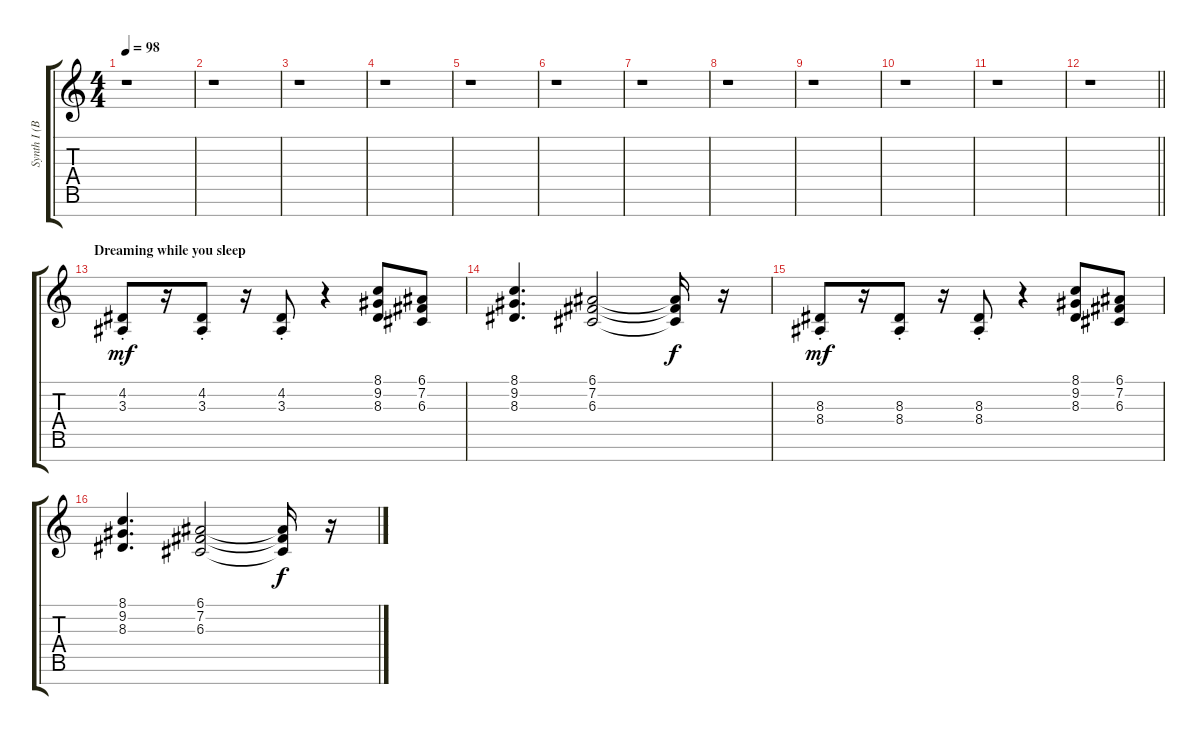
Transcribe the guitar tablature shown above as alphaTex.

\track ("Synth I (Banks)" "Synth I (B") {instrument lead2sawtooth}
\staff {score tabs}
\tuning (E4 B3 G3 D3 A2 E2 B1) {hide}
\ts (4 4)
\tempo 98
\clef g2
\ks c
r.1{dy f} |
r.1 |
r.1 |
r.1 |
r.1 |
r.1 |
r.1 |
r.1 |
r.1 |
r.1 |
r.1 |
\barLineRight lightlight
r.1 |
\section ("" "Dreaming while you sleep")
(4.2{st} 3.3{st}).8{dy mf} r.16 (4.2{st} 3.3{st}).8 r.16 (4.2{st} 3.3{st}).8 r.4 (8.1 9.2 8.3).8 (6.1 7.2 6.3).8 |
(8.1 9.2 8.3).4{d} (6.1 7.2 6.3).2 (6.1{t} 7.2{t} 6.3{t}).16{dy f} r.16 |
(8.3{st} 8.4{st}).8{dy mf} r.16 (8.3{st} 8.4{st}).8 r.16 (8.3{st} 8.4{st}).8 r.4 (8.1 9.2 8.3).8 (6.1 7.2 6.3).8 |
(8.1 9.2 8.3).4{d} (6.1 7.2 6.3).2 (6.1{t} 7.2{t} 6.3{t}).16{dy f} r.16
